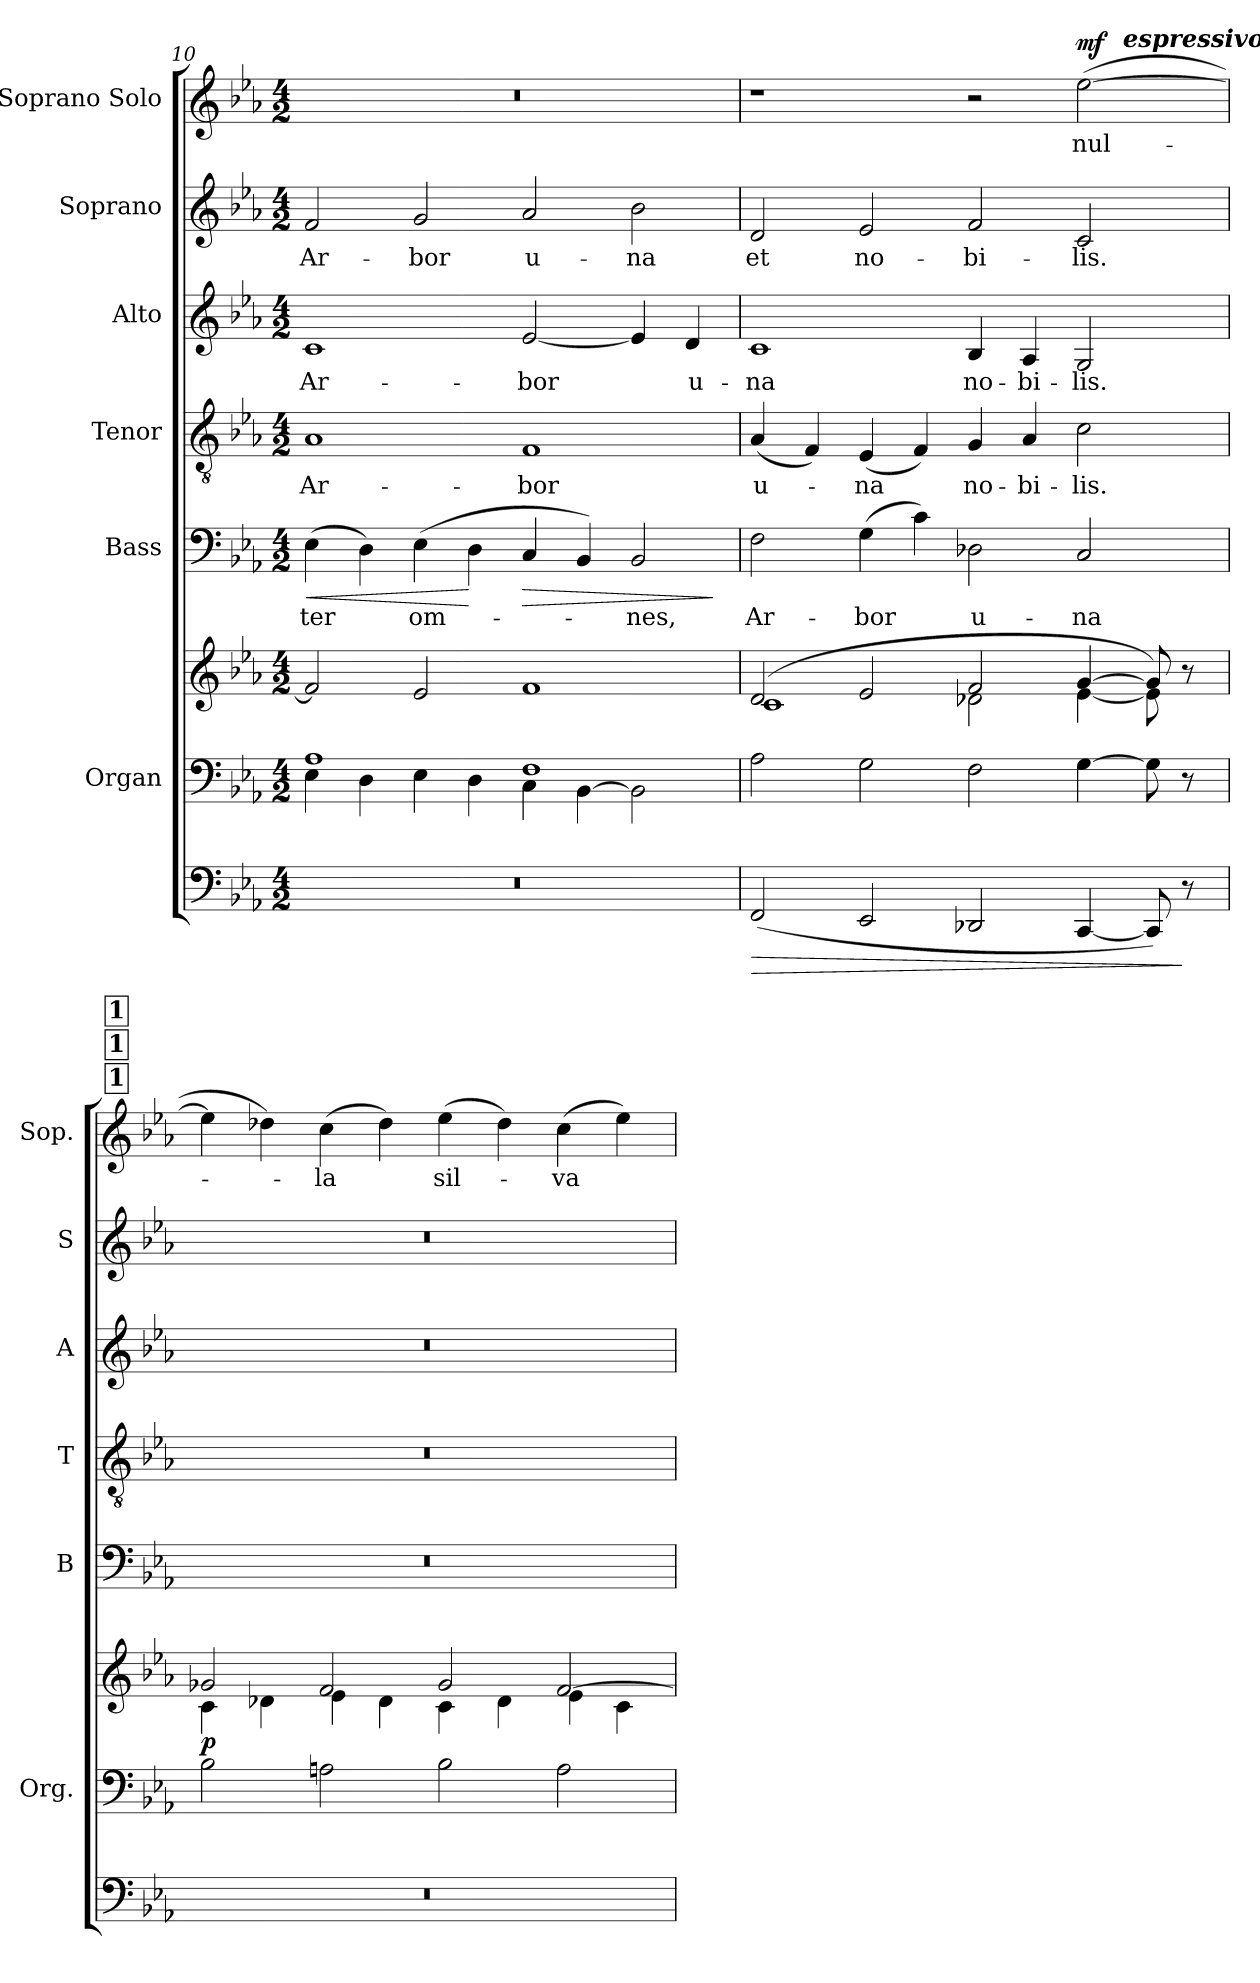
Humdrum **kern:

**kern	**dynam	**kern	**kern	**dynam	**kern	**text	**dynam	**kern	**text	**kern	**text	**kern	**text	**kern	**text	**dynam
*part7	*part7	*part6	*part6	*part6	*part5	*part5	*part5	*part4	*part4	*part3	*part3	*part2	*part2	*part1	*part1	*part1
*staff8	*staff8	*staff7	*staff6	*staff6/7	*staff5	*staff5	*staff5	*staff4	*staff4	*staff3	*staff3	*staff2	*staff2	*staff1	*staff1	*staff1
*	*	*I"Organ	*	*	*I"Bass	*	*	*I"Tenor	*	*I"Alto	*	*I"Soprano	*	*I"Soprano Solo	*	*
*	*	*I'Org.	*	*	*I'B	*	*	*I'T	*	*I'A	*	*I'S	*	*I'Sop.	*	*
*clefF4	*	*clefF4	*clefG2	*	*clefF4	*	*	*clefGv2	*	*clefG2	*	*clefG2	*	*clefG2	*	*
*k[b-e-a-]	*	*k[b-e-a-]	*k[b-e-a-]	*	*k[b-e-a-]	*	*	*k[b-e-a-]	*	*k[b-e-a-]	*	*k[b-e-a-]	*	*k[b-e-a-]	*	*
*E-:	*	*E-:	*E-:	*	*E-:	*	*	*E-:	*	*E-:	*	*E-:	*	*E-:	*	*
*M4/2	*	*M4/2	*M4/2	*	*M4/2	*	*	*M4/2	*	*M4/2	*	*M4/2	*	*M4/2	*	*
=10	=10	=10	=10	=10	=10	=10	=10	=10	=10	=10	=10	=10	=10	=10	=10	=10
*	*	*^	*	*	*	*	*	*	*	*	*	*	*	*	*	*
!	!	!	!	!	!	!	!	!LO:HP:b	!	!	!	!	!	!	!	!	!
0r	.	4E-\	1A-	2f/]	.	(4E-\	-ter	<	1A-	Ar-	1c	Ar-	2f/	Ar-	0r	.	.
.	.	4D\	.	.	.	4D\)	.	.	.	.	.	.	.	.	.	.	.
.	.	4E-\	.	2e-/	.	(4E-\	om-	.	.	.	.	.	2g/	-bor	.	.	.
.	.	4D\	.	.	.	4D\	.	[	.	.	.	.	.	.	.	.	.
!	!	!	!	!	!	!	!	!LO:HP:b	!	!	!	!	!	!	!	!	!
.	.	4C\	1F	1f	.	4C/	.	>	1F	-bor	[2e-/	-bor	2a-/	u-	.	.	.
.	.	[<4BB-\	.	.	.	4BB-/)	.	.	.	.	.	.	.	.	.	.	.
.	.	2BB-\]	.	.	.	2BB-/	-nes,	.	.	.	4e-/]	.	2b-\	-na	.	.	.
.	.	.	.	.	.	.	.	.	.	.	4d/	u-	.	.	.	.	.
*	*	*v	*v	*	*	*	*	*	*	*	*	*	*	*	*	*	*
.	.	.	.	.	.	.	]	.	.	.	.	.	.	.	.	.
=11	=11	=11	=11	=11	=11	=11	=11	=11	=11	=11	=11	=11	=11	=11	=11	=11
!	!LO:HP:b	!	!	!	!	!	!	!	!	!	!	!	!	!	!	!
*	*	*	*^	*	*	*	*	*	*	*	*	*	*	*^	*	*
(2FF/	>	2A-\	(2d/	1c	.	2F\	Ar-	.	(4A-/	u-	1c	-na	2d/	et	1r	1ryy	.	.
.	.	.	.	.	.	.	.	.	4F/)	.	.	.	.	.	.	.	.	.
2EE-/	.	2G\	2e-/	.	.	(4G\	-bor	.	(4E-/	-na	.	.	2e-/	no-	.	.	.	.
.	.	.	.	.	.	4c\)	.	.	4F/)	.	.	.	.	.	.	.	.	.
2DD-X/	.	2F\	2f/	2d-X\	.	2D-X\	u-	.	4G/	no-	4B-/	no-	2f/	-bi-	2r	2ryy	.	.
.	.	.	.	.	.	.	.	.	4A-/	-bi-	4A-/	-bi-	.	.	.	.	.	.
!	!	!	!	!	!	!	!	!	!	!	!	!	!	!	!	!	!	!LO:DY:a
[4CC/	.	[4G\	[>4g/	[<4e-\	.	2C/	-na	.	2c\	-lis.	2G/	-lis.	2c/	-lis.	([2ee-\	8.ryy	nul-	mf
!	!	!	!	!	!	!	!	!	!	!	!	!	!	!	!	!LO:TX:a:Bi:t=espressivo	!	!
.	.	.	.	.	.	.	.	.	.	.	.	.	.	.	.	4ryy	.	.
8CC/])	.	8G\]	8g/])	8e-\]	.	.	.	.	.	.	.	.	.	.	.	.	.	.
8r	]	8r	8r	8ryy	.	.	.	.	.	.	.	.	.	.	.	.	.	.
.	.	.	.	.	.	.	.	.	.	.	.	.	.	.	.	16ryy	.	.
!!LO:REH:place=s1:a:fs=8.3:t=1
!!LO:REH:place=s2:a:fs=8.3:t=1
!!LO:REH:place=s6:a:fs=9.2:t=1
=12	=12	=12	=12	=12	=12	=12	=12	=12	=12	=12	=12	=12	=12	=12	=12	=12	=12	=12
!	!	!	!	!	!LO:DY:a=2	!	!	!	!	!	!	!	!	!	!	!	!	!
*	*	*	*	*	*	*	*	*	*	*	*	*	*	*	*v	*v	*	*
0r	.	2B-\	2g-X/	4c\	p	0r	.	.	0r	.	0r	.	0r	.	4ee-\]	.	.
.	.	.	.	4d-X\	.	.	.	.	.	.	.	.	.	.	4dd-X\)	.	.
.	.	2An\	2f/	4e-\	.	.	.	.	.	.	.	.	.	.	(4cc\	-la	.
.	.	.	.	4d-\	.	.	.	.	.	.	.	.	.	.	4dd-\)	.	.
.	.	2B-\	2g-/	4c\	.	.	.	.	.	.	.	.	.	.	(4ee-\	sil-	.
.	.	.	.	4d-\	.	.	.	.	.	.	.	.	.	.	4dd-\)	.	.
.	.	2A\	[>2f/	4e-\	.	.	.	.	.	.	.	.	.	.	(4cc\	-va	.
.	.	.	.	4c\	.	.	.	.	.	.	.	.	.	.	4ee-\)	.	.
*	*	*	*v	*v	*	*	*	*	*	*	*	*	*	*	*	*	*
=	=	=	=	=	=	=	=	=	=	=	=	=	=	=	=	=
*-	*-	*-	*-	*-	*-	*-	*-	*-	*-	*-	*-	*-	*-	*-	*-	*-
